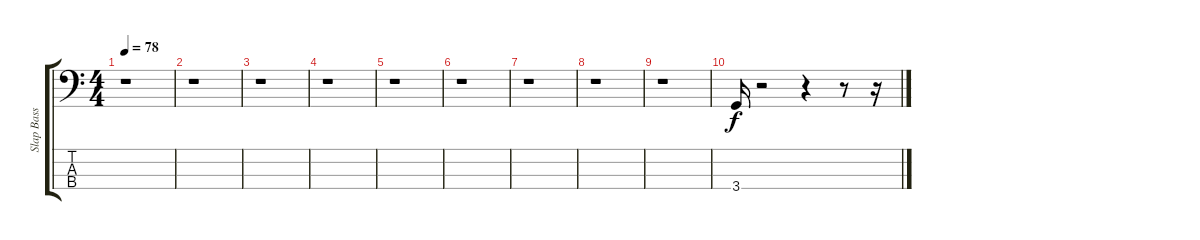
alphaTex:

\track ("Slap Bass" "Slap Bass") {instrument slapbass1}
\staff {score tabs}
\tuning (G2 D2 A1 E1) {hide}
\ts (4 4)
\tempo 78
\clef f4
\ks c
r.1{dy f} |
r.1 |
r.1 |
r.1 |
r.1 |
r.1 |
r.1 |
r.1 |
r.1 |
3.4.16 r.2 r.4 r.8 r.16
